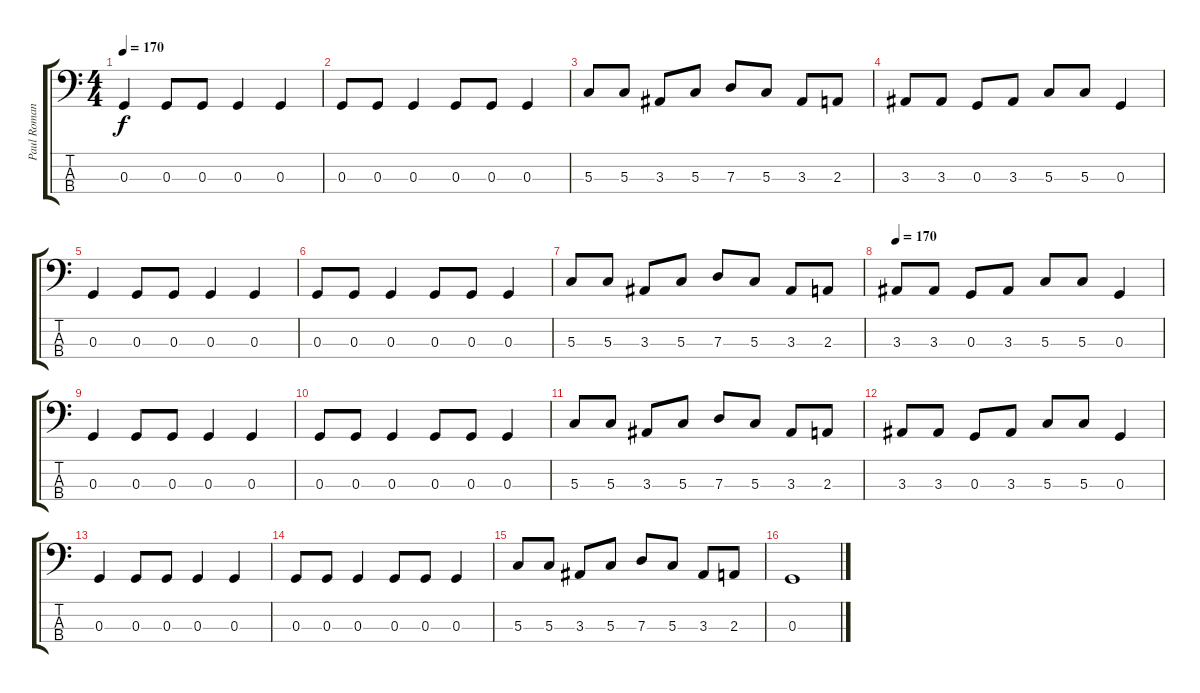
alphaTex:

\track ("Paul Romanko" "Paul Roman") {instrument electricbasspick}
\staff {score tabs}
\tuning (F2 C2 G1 C1) {hide}
\ts (4 4)
\tempo 170
\clef f4
\ks c
0.3.4{dy f} 0.3.8 0.3.8 0.3.4 0.3.4 |
0.3.8 0.3.8 0.3.4 0.3.8 0.3.8 0.3.4 |
5.3.8 5.3.8 3.3.8 5.3.8 7.3.8 5.3.8 3.3.8 2.3.8 |
3.3.8 3.3.8 0.3.8 3.3.8 5.3.8 5.3.8 0.3.4 |
0.3.4 0.3.8 0.3.8 0.3.4 0.3.4 |
0.3.8 0.3.8 0.3.4 0.3.8 0.3.8 0.3.4 |
5.3.8 5.3.8 3.3.8 5.3.8 7.3.8 5.3.8 3.3.8 2.3.8 |
\tempo 170
3.3.8 3.3.8 0.3.8 3.3.8 5.3.8 5.3.8 0.3.4 |
0.3.4 0.3.8 0.3.8 0.3.4 0.3.4 |
0.3.8 0.3.8 0.3.4 0.3.8 0.3.8 0.3.4 |
5.3.8 5.3.8 3.3.8 5.3.8 7.3.8 5.3.8 3.3.8 2.3.8 |
3.3.8 3.3.8 0.3.8 3.3.8 5.3.8 5.3.8 0.3.4 |
0.3.4 0.3.8 0.3.8 0.3.4 0.3.4 |
0.3.8 0.3.8 0.3.4 0.3.8 0.3.8 0.3.4 |
5.3.8 5.3.8 3.3.8 5.3.8 7.3.8 5.3.8 3.3.8 2.3.8 |
0.3.1
